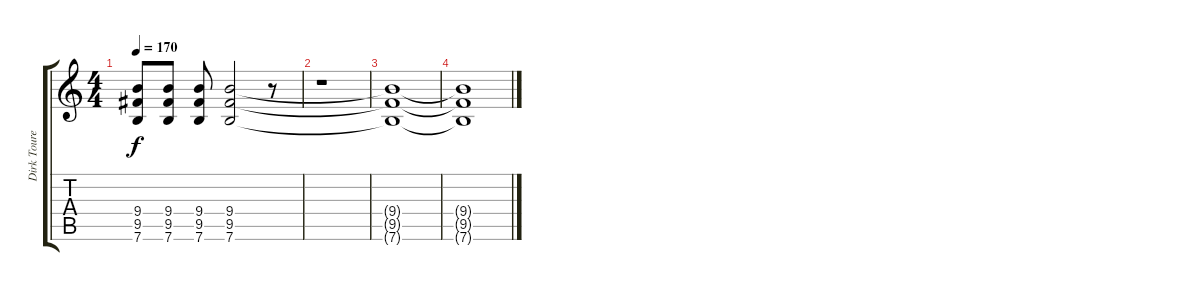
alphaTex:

\track ("Dirk Tourette (Rhythm)" "Dirk Toure") {instrument distortionguitar}
\staff {score tabs}
\tuning (E4 B3 G3 D3 A2 E2) {hide}
\ts (4 4)
\tempo 170
\clef g2
\ks c
(9.4 9.5 7.6).8{dy f} (9.4 9.5 7.6).8 (9.4 9.5 7.6).8 (9.4 9.5 7.6).2 r.8 |
r.1 |
(9.4{t} 9.5{t} 7.6{t}).1 |
(9.4{t} 9.5{t} 7.6{t}).1
